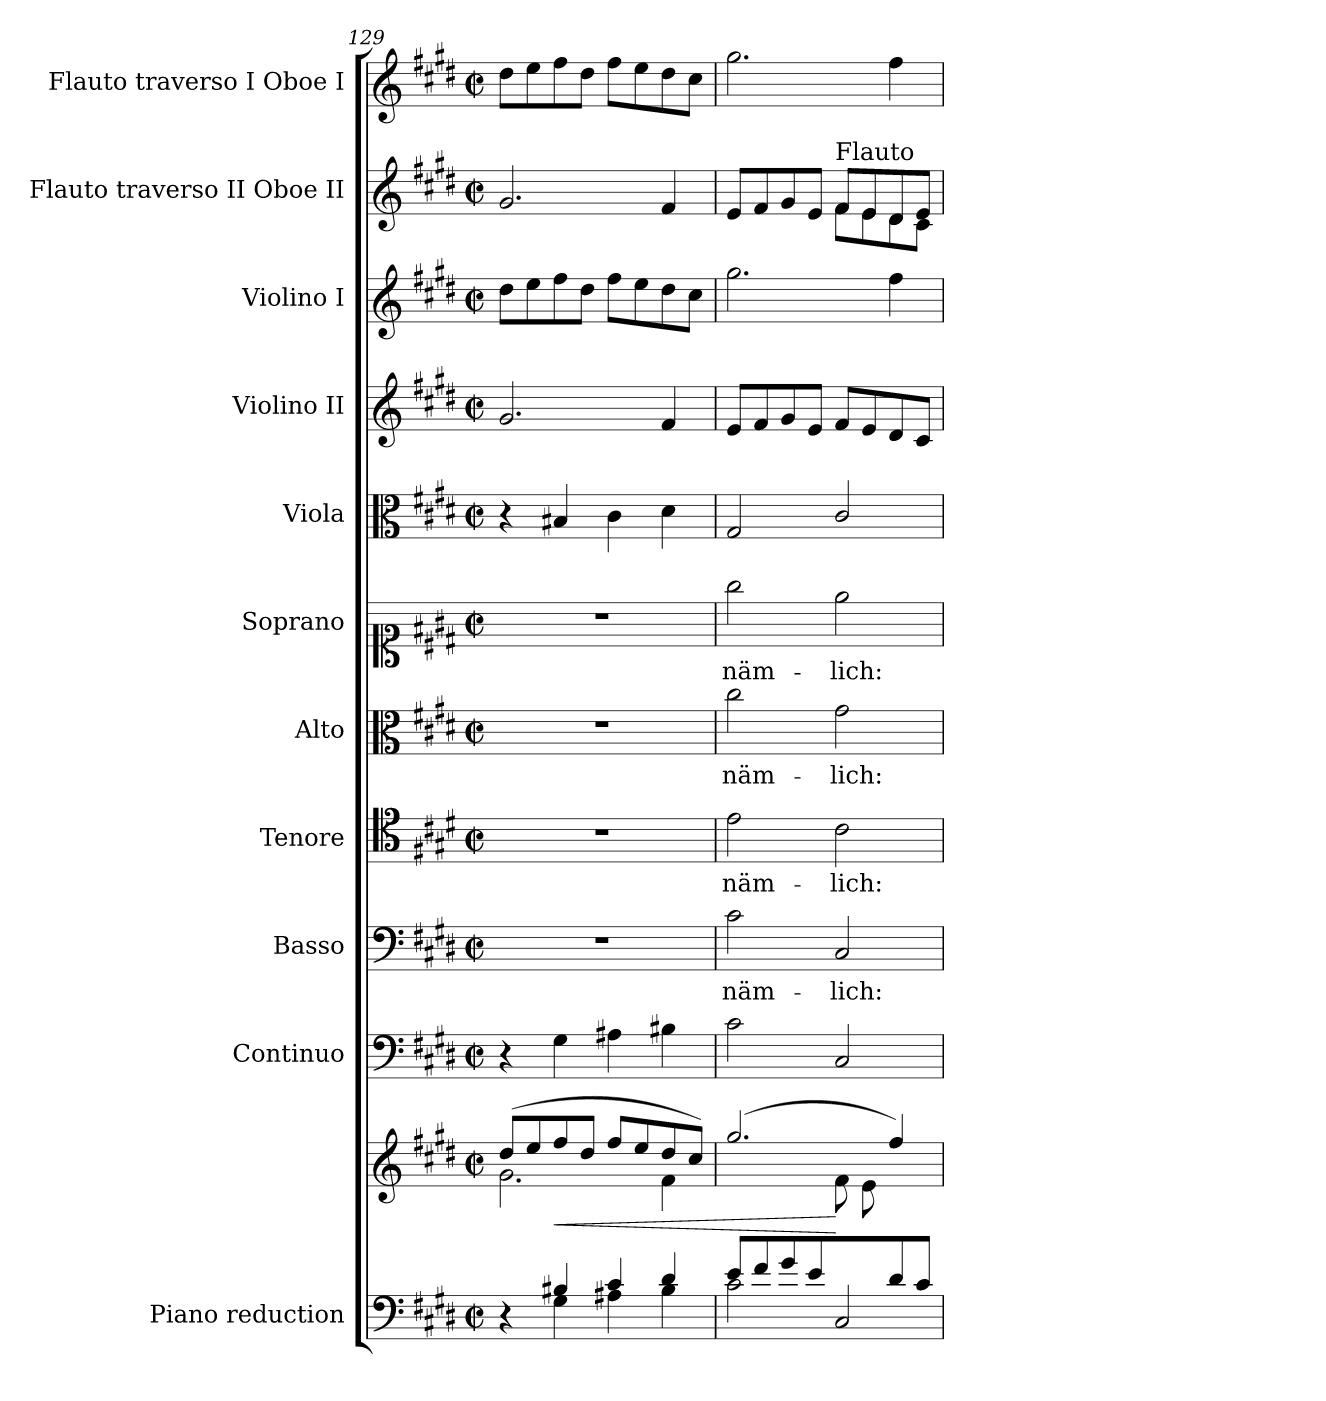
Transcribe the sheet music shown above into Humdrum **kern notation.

**kern	**kern	**dynam	**kern	**kern	**text	**kern	**text	**kern	**text	**kern	**text	**kern	**kern	**kern	**kern	**kern
*part11	*part11	*part11	*part10	*part9	*part9	*part8	*part8	*part7	*part7	*part6	*part6	*part5	*part4	*part3	*part2	*part1
*staff12	*staff11	*staff11/12	*staff10	*staff9	*staff9	*staff8	*staff8	*staff7	*staff7	*staff6	*staff6	*staff5	*staff4	*staff3	*staff2	*staff1
*I"Piano reduction	*	*	*I"Continuo	*I"Basso	*	*I"Tenore	*	*I"Alto	*	*I"Soprano	*	*I"Viola	*I"Violino II	*I"Violino I	*I"Flauto traverso II Oboe II	*I"Flauto traverso I Oboe I
*I'Pno	*	*	*	*	*	*	*	*	*	*	*	*	*	*	*I'Ob	*I'Ob
*clefF4	*clefG2	*	*clefF4	*clefF4	*	*clefC4	*	*clefC3	*	*clefC1	*	*clefC3	*clefG2	*clefG2	*clefG2	*clefG2
*k[f#c#g#d#]	*k[f#c#g#d#]	*	*k[f#c#g#d#]	*k[f#c#g#d#]	*	*k[f#c#g#d#]	*	*k[f#c#g#d#]	*	*k[f#c#g#d#]	*	*k[f#c#g#d#]	*k[f#c#g#d#]	*k[f#c#g#d#]	*k[f#c#g#d#]	*k[f#c#g#d#]
*M2/2	*M2/2	*	*M2/2	*M2/2	*	*M2/2	*	*M2/2	*	*M2/2	*	*M2/2	*M2/2	*M2/2	*M2/2	*M2/2
*met(c|)	*met(c|)	*	*met(c|)	*met(c|)	*	*met(c|)	*	*met(c|)	*	*met(c|)	*	*met(c|)	*met(c|)	*met(c|)	*met(c|)	*met(c|)
=129	=129	=129	=129	=129	=129	=129	=129	=129	=129	=129	=129	=129	=129	=129	=129	=129
*^	*^	*	*	*	*	*	*	*	*	*	*	*	*	*	*	*
4r	4ryy	(>8dd#/L	2.g#\	.	4r	1r	.	1r	.	1r	.	1r	.	4r	2.g#/	8dd#\L	2.g#/	8dd#\L
.	.	8ee/	.	.	.	.	.	.	.	.	.	.	.	.	.	8ee\	.	8ee\
!	!	!	!	!LO:HP:b	!	!	!	!	!	!	!	!	!	!	!	!	!	!
4B#X/	4G#\	8ff#/	.	<	4G#\	.	.	.	.	.	.	.	.	4B#X/	.	8ff#\	.	8ff#\
.	.	8dd#/J	.	.	.	.	.	.	.	.	.	.	.	.	.	8dd#\J	.	8dd#\J
4c#/	4A#X\	8ff#/L	.	.	4A#X\	.	.	.	.	.	.	.	.	4c#\	.	8ff#\L	.	8ff#\L
.	.	8ee/	.	.	.	.	.	.	.	.	.	.	.	.	.	8ee\	.	8ee\
4d#/	4B#\	8dd#/	4f#\	.	4B#X\	.	.	.	.	.	.	.	.	4d#\	4f#/	8dd#\	4f#/	8dd#\
.	.	8cc#/J)	.	.	.	.	.	.	.	.	.	.	.	.	.	8cc#\J	.	8cc#\J
=130	=130	=130	=130	=130	=130	=130	=130	=130	=130	=130	=130	=130	=130	=130	=130	=130	=130	=130
!	!	!	!	!	!	!	!LO:LY:b	!	!LO:LY:b	!	!LO:LY:b	!	!LO:LY:b	!	!	!	!	!
*	*	*	*	*	*	*	*	*	*	*	*	*	*	*	*	*	*^	*
8e/L	2c#\	(>2.gg#/	2ryy	.	2c#\	2c#\	näm-	2e\	näm-	2cc#\	näm-	2gg#\	näm-	2G#/	8e/L	2.gg#\	8e/L	2ryy	2.gg#\
8f#/	.	.	.	.	.	.	.	.	.	.	.	.	.	.	8f#/	.	8f#/	.	.
8g#/	.	.	.	.	.	.	.	.	.	.	.	.	.	.	8g#/	.	8g#/	.	.
8e/J	.	.	.	.	.	.	.	.	.	.	.	.	.	.	8e/J	.	8e/J	.	.
!	!	!	!	!	!	!	!	!	!	!	!	!	!	!	!	!	!LO:TX:a:t=Flauto	!	!
!	!	!	!	!	!	!	!LO:LY:b	!	!LO:LY:b	!	!LO:LY:b	!	!LO:LY:b	!	!	!	!	!	!
4ryy	2C#/	.	8f#\L	[	2C#/	2C#/	lich:	2c#\	lich:	2g#\	lich:	2ee\	lich:	2c#/	8f#/L	.	8f#/L	8f#\L	.
.	.	.	8e\	.	.	.	.	.	.	.	.	.	.	.	8e/	.	8e/	8e\	.
8d#/	.	4ff#/)	4ryy	.	.	.	.	.	.	.	.	.	.	.	8d#/	4ff#\	8d#/	8d#\	4ff#\
8c#/J	.	.	.	.	.	.	.	.	.	.	.	.	.	.	8c#/J	.	8e/J	8c#\J	.
*v	*v	*	*	*	*	*	*	*	*	*	*	*	*	*	*	*	*v	*v	*
*	*v	*v	*	*	*	*	*	*	*	*	*	*	*	*	*	*	*
=	=	=	=	=	=	=	=	=	=	=	=	=	=	=	=	=
*-	*-	*-	*-	*-	*-	*-	*-	*-	*-	*-	*-	*-	*-	*-	*-	*-
